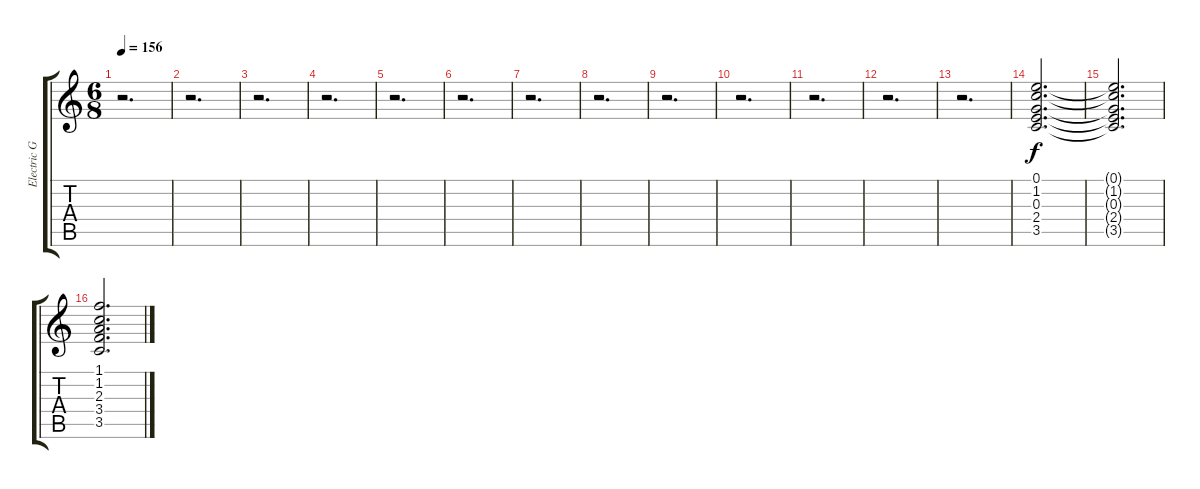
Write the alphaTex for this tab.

\track ("Electric Guitar (Clean/Chorus)" "Electric G") {instrument electricguitarclean}
\staff {score tabs}
\tuning (E4 B3 G3 D3 A2 E2) {hide}
\ts (6 8)
\tempo 156
\clef g2
\ks c
r.2{d dy f} |
r.2{d} |
r.2{d} |
r.2{d} |
r.2{d} |
r.2{d} |
r.2{d} |
r.2{d} |
r.2{d} |
r.2{d} |
r.2{d} |
r.2{d} |
r.2{d} |
(0.1 1.2 0.3 2.4 3.5).2{d} |
(0.1{t} 1.2{t} 0.3{t} 2.4{t} 3.5{t}).2{d} |
(1.1 1.2 2.3 3.4 3.5).2{d}
